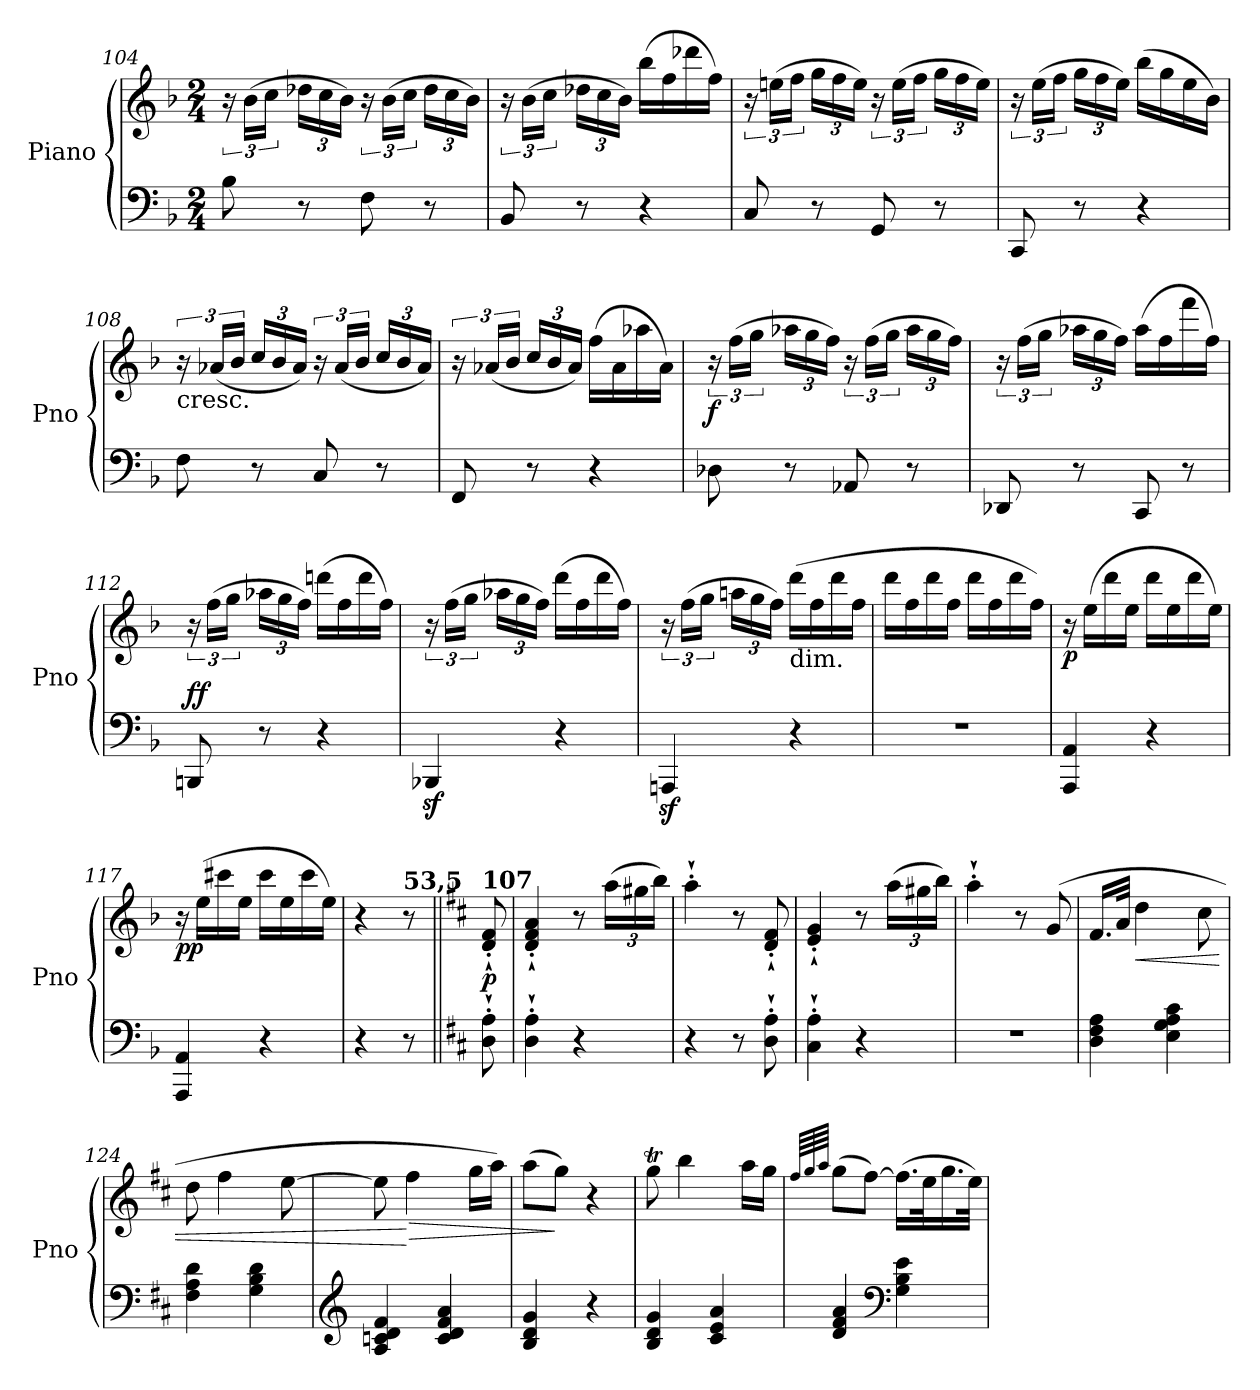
**kern	**kern	**dynam
*part1	*part1	*part1
*staff2	*staff1	*staff1/2
*I"Piano	*	*
*I'Pno	*	*
*clefF4	*clefG2	*
*k[b-]	*k[b-]	*
*F:	*F:	*
*M2/4	*M2/4	*
=104	=104	=104
8B-\	24r	.
.	(>24b-\LL	.
.	24cc\JJ	.
*	*Xbrackettup	*
8r	24dd-X\LL	.
.	24cc\	.
.	24b-\JJ)	.
*	*brackettup	*
8F\	24r	.
.	(>24b-\LL	.
.	24cc\JJ	.
*	*Xbrackettup	*
8r	24dd-\LL	.
.	24cc\	.
.	24b-\JJ)	.
!!LO:LB:g=z
=105	=105	=105
*	*brackettup	*
8BB-/	24r	.
.	(>24b-\LL	.
.	24cc\JJ	.
*	*Xbrackettup	*
8r	24dd-X\LL	.
.	24cc\	.
.	24b-\JJ)	.
4r	(>16bb-\LL	.
.	16ff\	.
.	16ddd-X\	.
.	16ff\JJ)	.
=106	=106	=106
*	*brackettup	*
8C/	24r	.
.	(>24een\LL	.
.	24ff\JJ	.
*	*Xbrackettup	*
8r	24gg\LL	.
.	24ff\	.
.	24ee\JJ)	.
*	*brackettup	*
8GG/	24r	.
.	(>24ee\LL	.
.	24ff\JJ	.
*	*Xbrackettup	*
8r	24gg\LL	.
.	24ff\	.
.	24ee\JJ)	.
=107	=107	=107
*	*brackettup	*
8CC/	24r	.
.	(>24ee\LL	.
.	24ff\JJ	.
*	*Xbrackettup	*
8r	24gg\LL	.
.	24ff\	.
.	24ee\JJ)	.
4r	(>16bb-\LL	.
.	16gg\	.
.	16ee\	.
.	16b-\JJ)	.
=108	=108	=108
*	*brackettup	*
!	!LO:TX:b:t=cresc.	!
8F\	24r	.
.	(<24a-X/LL	.
.	24b-/JJ	.
*	*Xbrackettup	*
8r	24cc/LL	.
.	24b-/	.
.	24a-/JJ)	.
*	*brackettup	*
8C/	24r	.
.	(<24a-/LL	.
.	24b-/JJ	.
*	*Xbrackettup	*
8r	24cc/LL	.
.	24b-/	.
.	24a-/JJ)	.
!!LO:LB:g=z
=109	=109	=109
*	*brackettup	*
8FF/	24r	.
.	(<24a-X/LL	.
.	24b-/JJ	.
*	*Xbrackettup	*
8r	24cc/LL	.
.	24b-/	.
.	24a-/JJ)	.
4r	(>16ff\LL	.
.	16a-\	.
.	16aa-X\	.
.	16a-\JJ)	.
=110	=110	=110
*	*brackettup	*
!	!	!LO:DY:b
8D-X\	24r	f
.	(>24ff\LL	.
.	24gg\JJ	.
*	*Xbrackettup	*
8r	24aa-X\LL	.
.	24gg\	.
.	24ff\JJ)	.
*	*brackettup	*
8AA-X/	24r	.
.	(>24ff\LL	.
.	24gg\JJ	.
*	*Xbrackettup	*
8r	24aa-\LL	.
.	24gg\	.
.	24ff\JJ)	.
=111	=111	=111
*	*brackettup	*
8DD-X/	24r	.
.	(>24ff\LL	.
.	24gg\JJ	.
*	*Xbrackettup	*
8r	24aa-X\LL	.
.	24gg\	.
.	24ff\JJ)	.
8CC/	(>16aa-\LL	.
.	16ff\	.
8r	16fff\	.
.	16ff\JJ)	.
=112	=112	=112
*	*brackettup	*
!	!	!LO:DY:a=2
8BBBn/	24r	ff
.	(>24ff\LL	.
.	24gg\JJ	.
*	*Xbrackettup	*
8r	24aa-X\LL	.
.	24gg\	.
.	24ff\JJ)	.
4r	(>16dddn\LL	.
.	16ff\	.
.	16ddd\	.
.	16ff\JJ)	.
!!LO:PB:g=z
=113	=113	=113
*	*brackettup	*
4BBB-Xz</	24r	.
.	(>24ff\LL	.
.	24gg\JJ	.
*	*Xbrackettup	*
.	24aa-X\LL	.
.	24gg\	.
.	24ff\JJ)	.
4r	(>16ddd\LL	.
.	16ff\	.
.	16ddd\	.
.	16ff\JJ)	.
=114	=114	=114
*	*brackettup	*
4AAAnz</	24r	.
.	(>24ff\LL	.
.	24gg\JJ	.
*	*Xbrackettup	*
.	24aan\LL	.
.	24gg\	.
.	24ff\JJ)	.
!	!LO:TX:b:t=dim.	!
4r	(>16ddd\LL	.
.	16ff\	.
.	16ddd\	.
.	16ff\JJ	.
=115	=115	=115
2r	16ddd\LL	.
.	16ff\	.
.	16ddd\	.
.	16ff\JJ	.
.	16ddd\LL	.
.	16ff\	.
.	16ddd\	.
.	16ff\JJ)	.
=116	=116	=116
!	!	!LO:DY:b
4AAA/ 4AA/	16r	p
.	(>16ee\LL	.
.	16ddd\	.
.	16ee\JJ	.
4r	16ddd\LL	.
.	16ee\	.
.	16ddd\	.
.	16ee\JJ)	.
=117	=117	=117
!	!	!LO:DY:b
4AAA/ 4AA/	16r	pp
.	(>16ee\LL	.
.	16ccc#X\	.
.	16ee\JJ	.
4r	16ccc#\LL	.
.	16ee\	.
.	16ccc#\	.
.	16ee\JJ)	.
!!LO:LB:g=z
=118	=118	=118
4r	4r	.
!	!LO:TX:a:B:t=53,5	!
8r	8r	.
=118X1||	=118X1||	=118X1||
*k[f#c#]	*k[f#c#]	*
*D:	*D:	*
!	!LO:TX:a:B:t=107	!
!	!	!LO:DY:b
8D\'` 8A\'`	8d/'` 8f#/'`	p
=119	=119	=119
4D\'` 4A\'`	4d/'` 4f#/'` 4a/'`	.
4r	8r	.
.	(>24aa\LL	.
.	24gg#X\	.
.	24bb\JJ)	.
=120	=120	=120
4r	4aa'`\	.
8r	8r	.
8D\'` 8A\'`	8d/'` 8f#/'`	.
=121	=121	=121
4C#\'` 4A\'`	4e/'` 4g/'`	.
4r	8r	.
.	(>24aa\LL	.
.	24gg#X\	.
.	24bb\JJ)	.
=122	=122	=122
2r	4aa'`\	.
.	8r	.
.	(>8g/	.
=123	=123	=123
4D\ 4F#\ 4A\	16.f#/LL	.
.	32a/JJk	.
!	!	!LO:HP:b
.	4dd\	<
4E\ 4G\ 4A\ 4c#\	.	.
.	8cc#\	.
=124	=124	=124
4F#\ 4A\ 4d\	8dd\	.
.	4ff#\	.
4G\ 4B\ 4d\	.	.
.	[8ee\	.
=125	=125	=125
*clefG2	*	*
4A/ 4cn/ 4d/ 4f#/	8ee\]	.
!	!	!LO:HP:n=1:b
.	4ff#\	[ >
4c/ 4d/ 4f#/ 4a/	.	.
.	16gg\LL	.
.	16aa\JJ)	.
!!LO:LB:g=z
=126	=126	=126
4B/ 4d/ 4g/	(>8aa\L	.
.	8gg\J)	]
4r	4r	.
=127	=127	=127
4B/ 4d/ 4g/	8ggT\	.
.	4bb\	.
4c#/ 4e/ 4a/	.	.
.	16aa\LL	.
.	16gg\JJ	.
=128	=128	=128
.	64qff#/LLLL	.
.	64qgg/	.
.	64qaa/JJJJ	.
4d/ 4f#/ 4a/	(>8gg\L	.
.	[8ff#\J)	.
*clefF4	*	*
4G\ 4B\ 4e\	(>16.ff#\LL]	.
.	32ee\K	.
.	16.gg\	.
.	32ee\JJk)	.
=	=	=
*-	*-	*-
